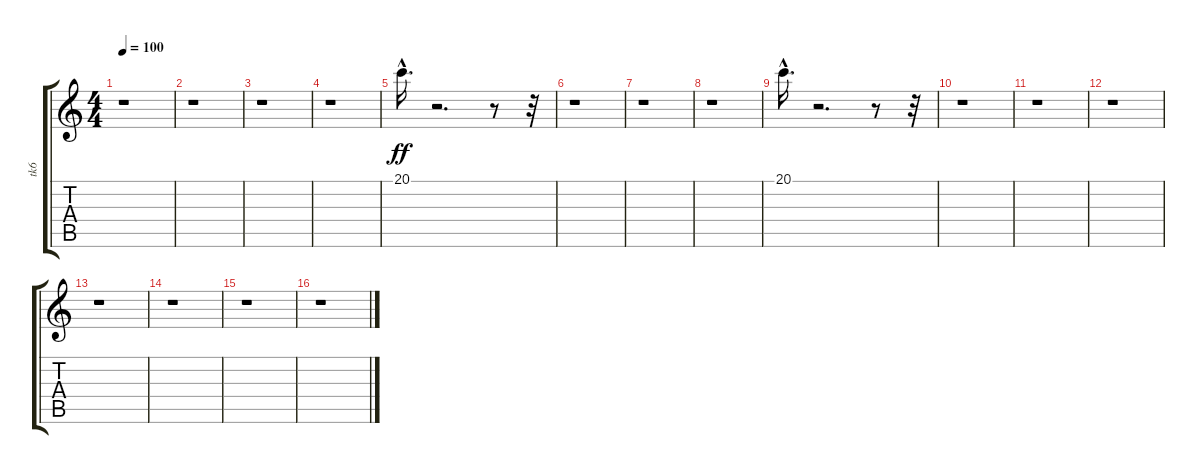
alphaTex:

\track ("tk6" "tk6") {instrument acousticgrandpiano}
\staff {score tabs}
\tuning (E4 B3 G3 D3 A2 E2) {hide}
\ts (4 4)
\tempo 100
\clef g2
\ks c
r.1{dy ff} |
r.1 |
r.1 |
r.1 |
20.1{hac}.16{d} r.2{d} r.8 r.32 |
r.1 |
r.1 |
r.1 |
20.1{hac}.16{d} r.2{d} r.8 r.32 |
r.1 |
r.1 |
r.1 |
r.1 |
r.1 |
r.1 |
r.1
